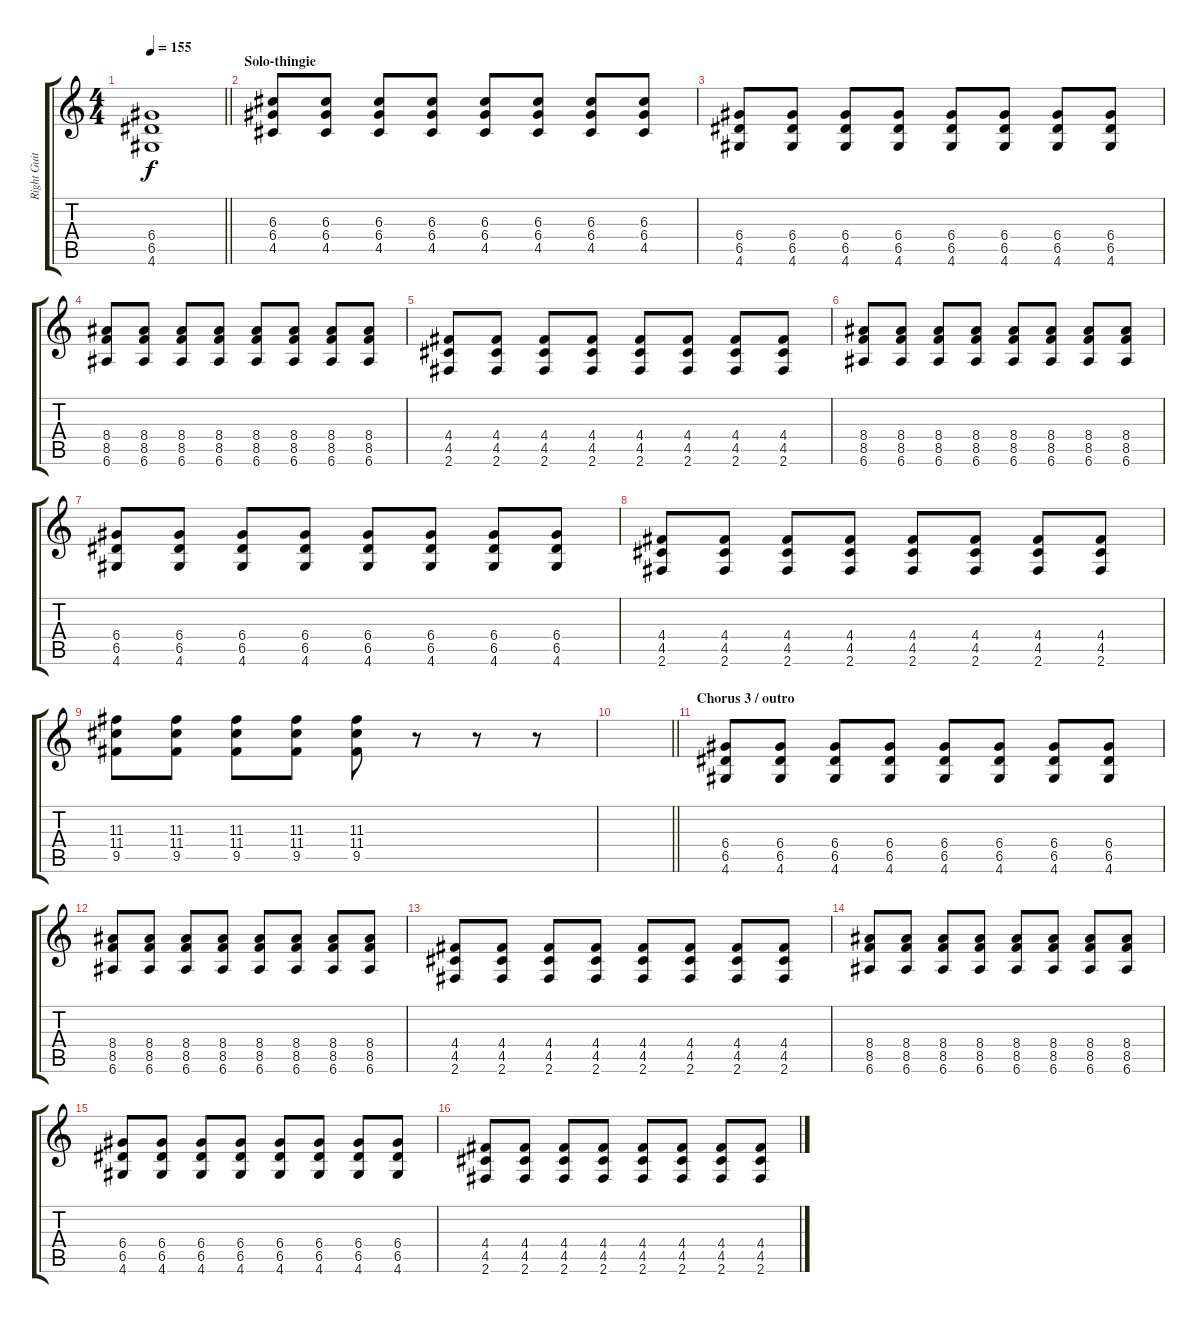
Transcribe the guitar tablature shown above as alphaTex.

\track ("Right Guitar" "Right Guit") {instrument distortionguitar}
\staff {score tabs}
\tuning (E4 B3 G3 D3 A2 E2) {hide}
\ts (4 4)
\tempo 155
\clef g2
\barLineRight lightlight
\ks c
(6.4{t} 6.5{t} 4.6{t}).1{dy f} |
\section ("" "Solo-thingie")
(6.3 6.4 4.5).8 (6.3 6.4 4.5).8 (6.3 6.4 4.5).8 (6.3 6.4 4.5).8 (6.3 6.4 4.5).8 (6.3 6.4 4.5).8 (6.3 6.4 4.5).8 (6.3 6.4 4.5).8 |
(6.4 6.5 4.6).8 (6.4 6.5 4.6).8 (6.4 6.5 4.6).8 (6.4 6.5 4.6).8 (6.4 6.5 4.6).8 (6.4 6.5 4.6).8 (6.4 6.5 4.6).8 (6.4 6.5 4.6).8 |
(8.4 8.5 6.6).8 (8.4 8.5 6.6).8 (8.4 8.5 6.6).8 (8.4 8.5 6.6).8 (8.4 8.5 6.6).8 (8.4 8.5 6.6).8 (8.4 8.5 6.6).8 (8.4 8.5 6.6).8 |
(4.4 4.5 2.6).8 (4.4 4.5 2.6).8 (4.4 4.5 2.6).8 (4.4 4.5 2.6).8 (4.4 4.5 2.6).8 (4.4 4.5 2.6).8 (4.4 4.5 2.6).8 (4.4 4.5 2.6).8 |
(8.4 8.5 6.6).8 (8.4 8.5 6.6).8 (8.4 8.5 6.6).8 (8.4 8.5 6.6).8 (8.4 8.5 6.6).8 (8.4 8.5 6.6).8 (8.4 8.5 6.6).8 (8.4 8.5 6.6).8 |
(6.4 6.5 4.6).8 (6.4 6.5 4.6).8 (6.4 6.5 4.6).8 (6.4 6.5 4.6).8 (6.4 6.5 4.6).8 (6.4 6.5 4.6).8 (6.4 6.5 4.6).8 (6.4 6.5 4.6).8 |
(4.4 4.5 2.6).8 (4.4 4.5 2.6).8 (4.4 4.5 2.6).8 (4.4 4.5 2.6).8 (4.4 4.5 2.6).8 (4.4 4.5 2.6).8 (4.4 4.5 2.6).8 (4.4 4.5 2.6).8 |
(11.3 11.4 9.5).8 (11.3 11.4 9.5).8 (11.3 11.4 9.5).8 (11.3 11.4 9.5).8 (11.3 11.4 9.5).8 r.8 r.8 r.8 |
\barLineRight lightlight
|
\section ("" "Chorus 3 / outro")
(6.4 6.5 4.6).8 (6.4 6.5 4.6).8 (6.4 6.5 4.6).8 (6.4 6.5 4.6).8 (6.4 6.5 4.6).8 (6.4 6.5 4.6).8 (6.4 6.5 4.6).8 (6.4 6.5 4.6).8 |
(8.4 8.5 6.6).8 (8.4 8.5 6.6).8 (8.4 8.5 6.6).8 (8.4 8.5 6.6).8 (8.4 8.5 6.6).8 (8.4 8.5 6.6).8 (8.4 8.5 6.6).8 (8.4 8.5 6.6).8 |
(4.4 4.5 2.6).8 (4.4 4.5 2.6).8 (4.4 4.5 2.6).8 (4.4 4.5 2.6).8 (4.4 4.5 2.6).8 (4.4 4.5 2.6).8 (4.4 4.5 2.6).8 (4.4 4.5 2.6).8 |
(8.4 8.5 6.6).8 (8.4 8.5 6.6).8 (8.4 8.5 6.6).8 (8.4 8.5 6.6).8 (8.4 8.5 6.6).8 (8.4 8.5 6.6).8 (8.4 8.5 6.6).8 (8.4 8.5 6.6).8 |
(6.4 6.5 4.6).8 (6.4 6.5 4.6).8 (6.4 6.5 4.6).8 (6.4 6.5 4.6).8 (6.4 6.5 4.6).8 (6.4 6.5 4.6).8 (6.4 6.5 4.6).8 (6.4 6.5 4.6).8 |
(4.4 4.5 2.6).8 (4.4 4.5 2.6).8 (4.4 4.5 2.6).8 (4.4 4.5 2.6).8 (4.4 4.5 2.6).8 (4.4 4.5 2.6).8 (4.4 4.5 2.6).8 (4.4 4.5 2.6).8
